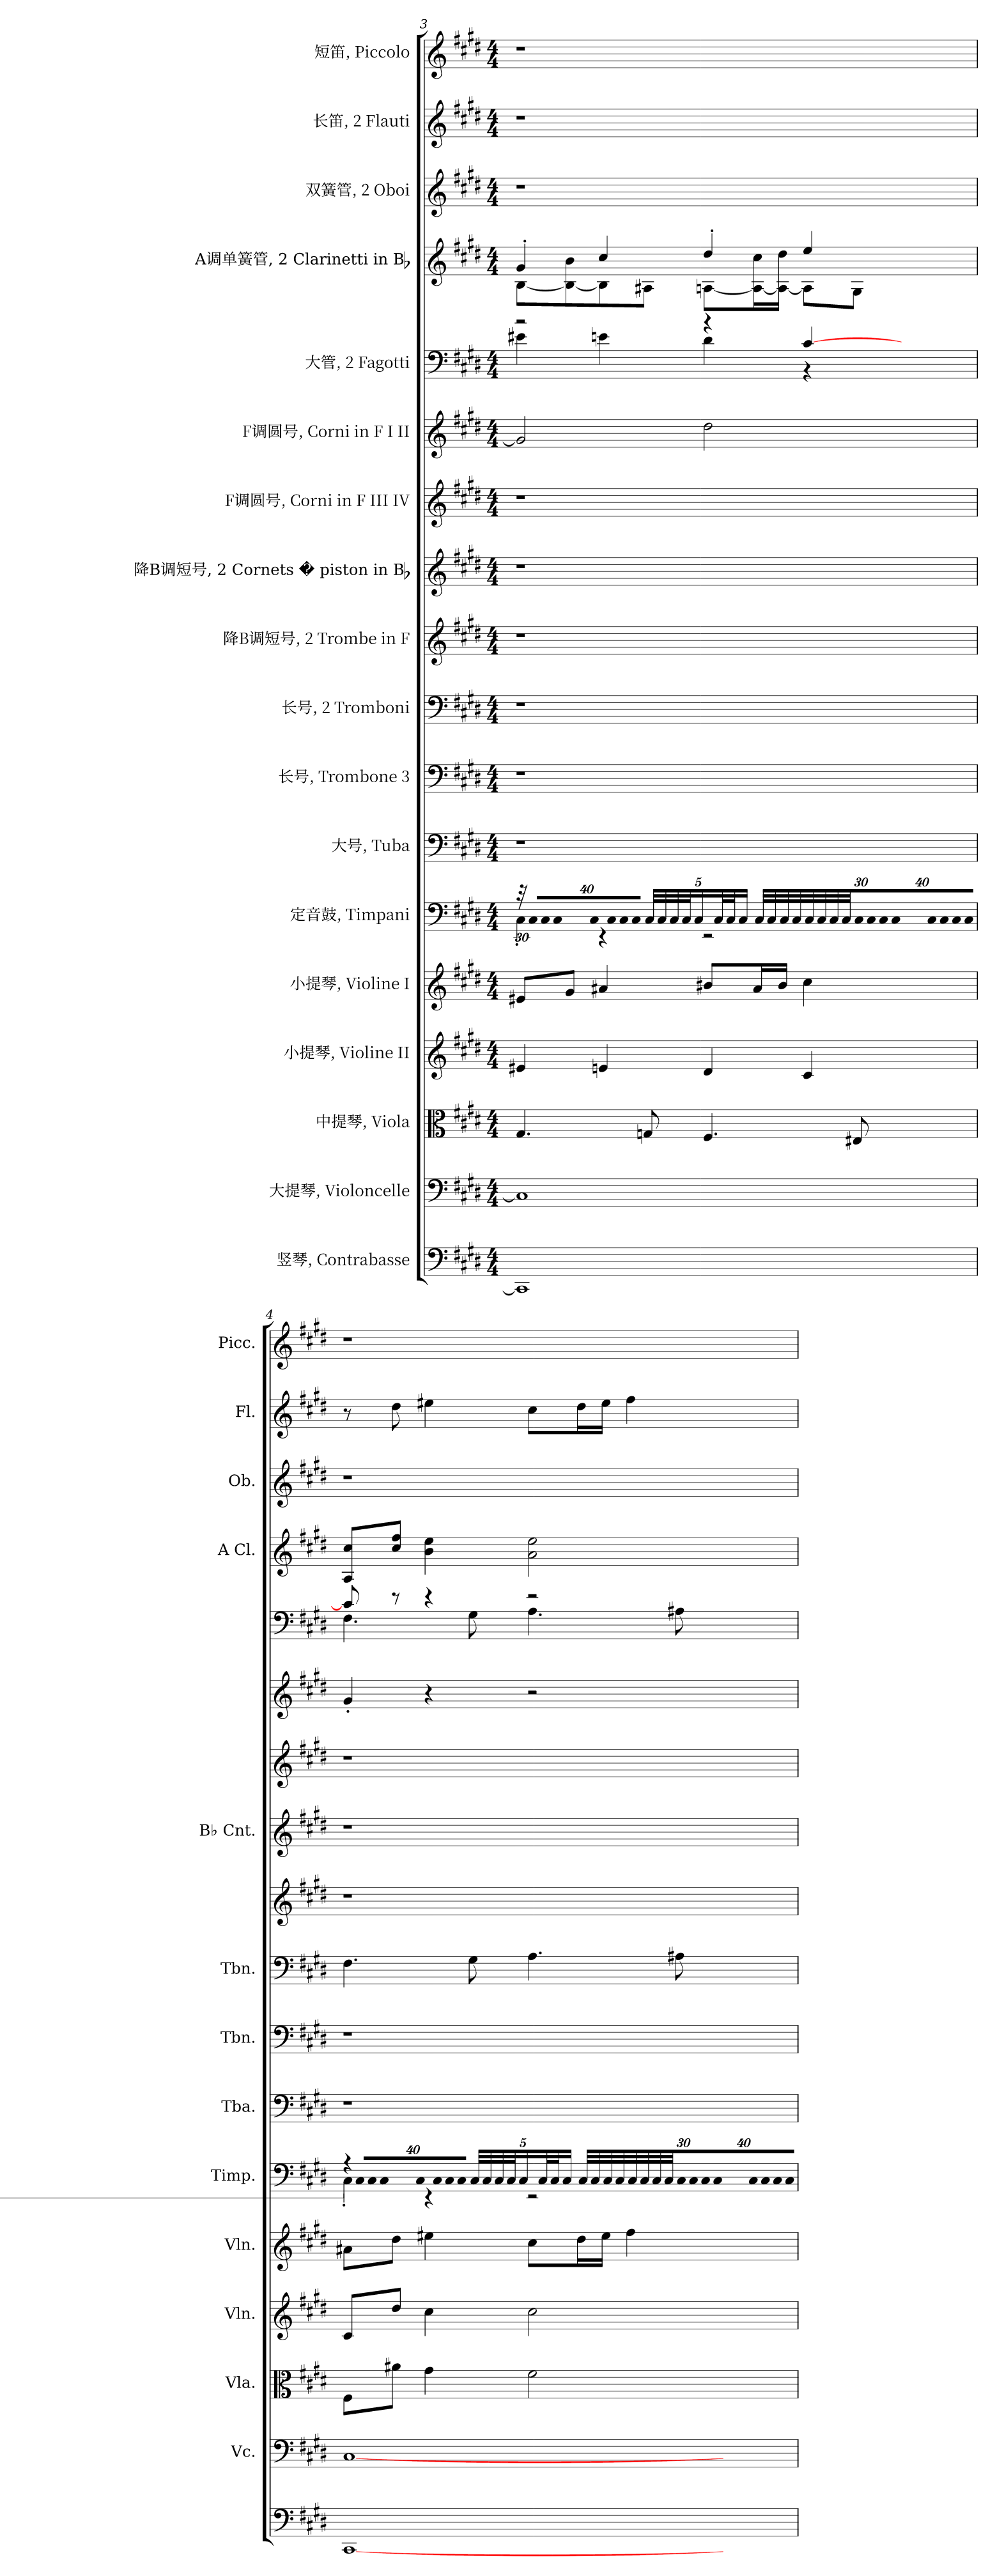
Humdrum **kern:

**kern	**kern	**kern	**kern	**kern	**kern	**kern	**kern	**kern	**kern	**kern	**kern	**kern	**kern	**kern	**kern	**kern	**kern
*part18	*part17	*part16	*part15	*part14	*part13	*part12	*part11	*part10	*part9	*part8	*part7	*part6	*part5	*part4	*part3	*part2	*part1
*staff18	*staff17	*staff16	*staff15	*staff14	*staff13	*staff12	*staff11	*staff10	*staff9	*staff8	*staff7	*staff6	*staff5	*staff4	*staff3	*staff2	*staff1
*I"竖琴, Contrabasse	*I"大提琴, Violoncelle	*I"中提琴, Viola	*I"小提琴, Violine II	*I"小提琴, Violine I	*I"定音鼓, Timpani	*I"大号, Tuba	*I"长号, Trombone 3	*I"长号, 2 Tromboni	*I"降B调短号, 2 Trombe in F	*I"降B调短号, 2 Cornets � piston in Bb	*I"F调圆号, Corni in F III IV	*I"F调圆号, Corni in F I II	*I"大管, 2 Fagotti	*I"A调单簧管, 2 Clarinetti in Bb	*I"双簧管, 2 Oboi	*I"长笛, 2 Flauti	*I"短笛, Piccolo
*	*I'Vc.	*I'Vla.	*I'Vln.	*I'Vln.	*I'Timp.	*I'Tba.	*I'Tbn.	*I'Tbn.	*	*I'B♭ Cnt.	*	*	*	*I'A Cl.	*I'Ob.	*I'Fl.	*I'Picc.
!!LO:PB:g=z
*clefF4	*clefF4	*clefC3	*clefG2	*clefG2	*clefF4	*clefF4	*clefF4	*clefF4	*clefG2	*clefG2	*clefG2	*clefG2	*clefF4	*clefG2	*clefG2	*clefG2	*clefG2
*	*	*	*	*	*	*	*	*	*ITrd1c2	*ITrd1c2	*ITrd4c7	*ITrd4c7	*	*ITrd1c2	*	*	*ITrd-7c-12
*k[f#c#g#d#]	*k[f#c#g#d#]	*k[f#c#g#d#]	*k[f#c#g#d#]	*k[f#c#g#d#]	*k[f#c#g#d#]	*k[f#c#g#d#]	*k[f#c#g#d#]	*k[f#c#g#d#]	*k[f#c#]	*k[f#c#]	*k[f#c#g#]	*k[f#c#g#]	*k[f#c#g#d#]	*k[f#c#]	*k[f#c#g#d#]	*k[f#c#g#d#]	*k[f#c#g#d#]
*M4/4	*M4/4	*M4/4	*M4/4	*M4/4	*M4/4	*M4/4	*M4/4	*M4/4	*M4/4	*M4/4	*M4/4	*M4/4	*M4/4	*M4/4	*M4/4	*M4/4	*M4/4
*MM122	*MM122	*MM122	*MM122	*MM122	*MM122	*MM122	*MM122	*MM122	*MM122	*MM122	*MM122	*MM122	*MM122	*MM122	*MM122	*MM122	*MM122
=3	=3	=3	=3	=3	=3	=3	=3	=3	=3	=3	=3	=3	=3	=3	=3	=3	=3
!	!	!	!	!	!LO:N:vis=64	!	!	!	!	!	!	!	!	!	!	!	!
*	*	*	*	*	*^	*	*	*	*	*	*	*	*^	*^	*	*	*
1CC#]	1C#]	4.G#/	4e#X/	8e#X/L	960%17r	4C#'\	1r	1r	1r	1r	1r	1r	2c#/]	2r	4e#X\	4f#'/	[8A\L	1r	1r	1r
!	!	!	!	!	!LO:N:vis=32	!	!	!	!	!	!	!	!	!	!	!	!	!	!	!
.	.	.	.	.	640%23C#/LLL	.	.	.	.	.	.	.	.	.	.	.	.	.	.	.
!	!	!	!	!	!LO:N:vis=32	!	!	!	!	!	!	!	!	!	!	!	!	!	!	!
.	.	.	.	.	640%23C#/	.	.	.	.	.	.	.	.	.	.	.	.	.	.	.
!	!	!	!	!	!LO:N:vis=256%9	!	!	!	!	!	!	!	!	!	!	!	!	!	!	!
.	.	.	.	.	960%17C#/K	.	.	.	.	.	.	.	.	.	.	.	.	.	.	.
!	!	!	!	!	!LO:N:vis=32	!	!	!	!	!	!	!	!	!	!	!	!	!	!	!
.	.	.	.	.	640%23C#/	.	.	.	.	.	.	.	.	.	.	.	.	.	.	.
.	.	.	.	8g#/J	.	.	.	.	.	.	.	.	.	.	.	.	8A\_ 8a\	.	.	.
!	!	!	!	!	!LO:N:vis=32	!	!	!	!	!	!	!	!	!	!	!	!	!	!	!
.	.	.	.	.	640%23C#/	.	.	.	.	.	.	.	.	.	.	.	.	.	.	.
!	!	!	!	!	!LO:N:vis=32	!	!	!	!	!	!	!	!	!	!	!	!	!	!	!
.	.	.	.	.	640%23C#/	.	.	.	.	.	.	.	.	.	.	.	.	.	.	.
!	!	!	!	!	!LO:N:vis=32	!	!	!	!	!	!	!	!	!	!	!	!	!	!	!
.	.	.	.	.	640%23C#/JJJ	.	.	.	.	.	.	.	.	.	.	.	.	.	.	.
.	.	.	4en/	4a#X/	.	4r	.	.	.	.	.	.	.	.	4en\	4b/	8A\]	.	.	.
*	*	*	*	*	*Xbrackettup	*	*	*	*	*	*	*	*	*	*	*	*	*	*	*
.	.	.	.	.	40C#/LLL	.	.	.	.	.	.	.	.	.	.	.	.	.	.	.
.	.	.	.	.	40C#/	.	.	.	.	.	.	.	.	.	.	.	.	.	.	.
.	.	.	.	.	40C#/	.	.	.	.	.	.	.	.	.	.	.	.	.	.	.
.	.	.	.	.	40C#/J	.	.	.	.	.	.	.	.	.	.	.	.	.	.	.
.	.	.	.	.	20C#/	.	.	.	.	.	.	.	.	.	.	.	.	.	.	.
.	.	8Gn/	.	.	.	.	.	.	.	.	.	.	.	.	.	.	8G#X\J	.	.	.
.	.	.	.	.	40C#/L	.	.	.	.	.	.	.	.	.	.	.	.	.	.	.
.	.	.	.	.	40C#/J	.	.	.	.	.	.	.	.	.	.	.	.	.	.	.
.	.	.	.	.	20C#/JJ	.	.	.	.	.	.	.	.	.	.	.	.	.	.	.
.	.	4.F#/	4d#/	8b#X/L	.	2r	.	.	.	.	.	.	2g#\	4r	4d#\	4cc#'/	[8Gn\L	.	.	.
.	.	.	.	.	32C#/LLL	.	.	.	.	.	.	.	.	.	.	.	.	.	.	.
.	.	.	.	.	32C#/	.	.	.	.	.	.	.	.	.	.	.	.	.	.	.
.	.	.	.	.	32C#/	.	.	.	.	.	.	.	.	.	.	.	.	.	.	.
.	.	.	.	.	32C#/	.	.	.	.	.	.	.	.	.	.	.	.	.	.	.
.	.	.	.	16a#/L	.	.	.	.	.	.	.	.	.	.	.	.	16G\_ 16b\L	.	.	.
.	.	.	.	.	32C#/	.	.	.	.	.	.	.	.	.	.	.	.	.	.	.
.	.	.	.	.	32C#/	.	.	.	.	.	.	.	.	.	.	.	.	.	.	.
.	.	.	.	16b#/JJ	.	.	.	.	.	.	.	.	.	.	.	.	16G\_ 16cc#\JJ	.	.	.
.	.	.	.	.	32C#/	.	.	.	.	.	.	.	.	.	.	.	.	.	.	.
.	.	.	.	.	32C#/	.	.	.	.	.	.	.	.	.	.	.	.	.	.	.
.	.	.	4c#/	4cc#\	.	.	.	.	.	.	.	.	.	[4c#/	4r	4dd/	8G\L]	.	.	.
!	!	!	!	!	!LO:N:vis=256%9	!	!	!	!	!	!	!	!	!	!	!	!	!	!	!
.	.	.	.	.	960%17C#/K	.	.	.	.	.	.	.	.	.	.	.	.	.	.	.
!	!	!	!	!	!LO:N:vis=32	!	!	!	!	!	!	!	!	!	!	!	!	!	!	!
.	.	.	.	.	640%23C#/	.	.	.	.	.	.	.	.	.	.	.	.	.	.	.
!	!	!	!	!	!LO:N:vis=32	!	!	!	!	!	!	!	!	!	!	!	!	!	!	!
.	.	.	.	.	640%23C#/	.	.	.	.	.	.	.	.	.	.	.	.	.	.	.
!	!	!	!	!	!LO:N:vis=256%9	!	!	!	!	!	!	!	!	!	!	!	!	!	!	!
.	.	.	.	.	960%17C#/K	.	.	.	.	.	.	.	.	.	.	.	.	.	.	.
!	!	!	!	!	!LO:N:vis=32	!	!	!	!	!	!	!	!	!	!	!	!	!	!	!
.	.	.	.	.	640%23C#/	.	.	.	.	.	.	.	.	.	.	.	.	.	.	.
.	.	8E#X/	.	.	.	.	.	.	.	.	.	.	.	.	.	.	8F#\J	.	.	.
!	!	!	!	!	!LO:N:vis=32	!	!	!	!	!	!	!	!	!	!	!	!	!	!	!
.	.	.	.	.	640%23C#/	.	.	.	.	.	.	.	.	.	.	.	.	.	.	.
!	!	!	!	!	!LO:N:vis=32	!	!	!	!	!	!	!	!	!	!	!	!	!	!	!
.	.	.	.	.	640%23C#/	.	.	.	.	.	.	.	.	.	.	.	.	.	.	.
!	!	!	!	!	!LO:N:vis=32	!	!	!	!	!	!	!	!	!	!	!	!	!	!	!
.	.	.	.	.	640%23C#/JJJ	.	.	.	.	.	.	.	.	.	.	.	.	.	.	.
480ryy	480ryy	480ryy	480ryy	480ryy	.	480ryy	480ryy	480ryy	480ryy	480ryy	480ryy	480ryy	480ryy	480ryy	480ryy	480ryy	480ryy	480ryy	480ryy	480ryy
*	*	*	*	*	*	*	*	*	*	*	*	*	*	*	*	*v	*v	*	*	*
!!LO:PB:g=z
=4	=4	=4	=4	=4	=4	=4	=4	=4	=4	=4	=4	=4	=4	=4	=4	=4	=4	=4	=4
*	*	*	*	*	*brackettup	*	*	*	*	*	*	*	*	*	*	*	*	*	*
*	*	*	*	*	*	*	*	*	*	*	*	*	*	*	*	*	*	*	*MM122
*	*	*	*	*	*	*	*	*	*	*	*	*	*	*	*	*^	*	*	*
!	!	!	!	!	!LO:N:vis=64	!	!	!	!	!	!	!	!	!	!	!	!	!	!	!
*	*	*	*	*	*	*	*	*	*	*	*	*	*	*	*	*v	*v	*	*	*
[1CC#	[1C#	8F#\L	8c#/L	8a#X\L	960%17r	4C#'\	1r	1r	4.F#\	1r	1r	1r	4c#'/	8c#/]	4.F#\	8G/ 8b/L	1r	8r	1r
!	!	!	!	!	!LO:N:vis=32	!	!	!	!	!	!	!	!	!	!	!	!	!	!
.	.	.	.	.	640%23C#/LLL	.	.	.	.	.	.	.	.	.	.	.	.	.	.
!	!	!	!	!	!LO:N:vis=32	!	!	!	!	!	!	!	!	!	!	!	!	!	!
.	.	.	.	.	640%23C#/	.	.	.	.	.	.	.	.	.	.	.	.	.	.
!	!	!	!	!	!LO:N:vis=256%9	!	!	!	!	!	!	!	!	!	!	!	!	!	!
.	.	.	.	.	960%17C#/K	.	.	.	.	.	.	.	.	.	.	.	.	.	.
!	!	!	!	!	!LO:N:vis=32	!	!	!	!	!	!	!	!	!	!	!	!	!	!
.	.	.	.	.	640%23C#/	.	.	.	.	.	.	.	.	.	.	.	.	.	.
.	.	8a#X\J	8dd#/J	8dd#\J	.	.	.	.	.	.	.	.	.	8r	.	8b/ 8ee/J	.	8dd#\	.
!	!	!	!	!	!LO:N:vis=32	!	!	!	!	!	!	!	!	!	!	!	!	!	!
.	.	.	.	.	640%23C#/	.	.	.	.	.	.	.	.	.	.	.	.	.	.
!	!	!	!	!	!LO:N:vis=32	!	!	!	!	!	!	!	!	!	!	!	!	!	!
.	.	.	.	.	640%23C#/	.	.	.	.	.	.	.	.	.	.	.	.	.	.
!	!	!	!	!	!LO:N:vis=32	!	!	!	!	!	!	!	!	!	!	!	!	!	!
.	.	.	.	.	640%23C#/JJJ	.	.	.	.	.	.	.	.	.	.	.	.	.	.
.	.	4g#\	4cc#\	4ee#X\	.	4r	.	.	.	.	.	.	4r	4r	.	4a\ 4dd\	.	4ee#X\	.
*	*	*	*	*	*Xbrackettup	*	*	*	*	*	*	*	*	*	*	*	*	*	*
.	.	.	.	.	40C#/LLL	.	.	.	.	.	.	.	.	.	.	.	.	.	.
.	.	.	.	.	40C#/	.	.	.	.	.	.	.	.	.	.	.	.	.	.
.	.	.	.	.	40C#/	.	.	.	.	.	.	.	.	.	.	.	.	.	.
.	.	.	.	.	40C#/J	.	.	.	.	.	.	.	.	.	.	.	.	.	.
.	.	.	.	.	20C#/	.	.	.	.	.	.	.	.	.	.	.	.	.	.
.	.	.	.	.	.	.	.	.	8G#\	.	.	.	.	.	8G#\	.	.	.	.
.	.	.	.	.	40C#/L	.	.	.	.	.	.	.	.	.	.	.	.	.	.
.	.	.	.	.	40C#/J	.	.	.	.	.	.	.	.	.	.	.	.	.	.
.	.	.	.	.	20C#/JJ	.	.	.	.	.	.	.	.	.	.	.	.	.	.
.	.	2f#\	2cc#\	8cc#\L	.	2r	.	.	4.A\	.	.	.	2r	2r	4.A\	2g\ 2dd\	.	8cc#\L	.
.	.	.	.	.	32C#/LLL	.	.	.	.	.	.	.	.	.	.	.	.	.	.
.	.	.	.	.	32C#/	.	.	.	.	.	.	.	.	.	.	.	.	.	.
.	.	.	.	.	32C#/	.	.	.	.	.	.	.	.	.	.	.	.	.	.
.	.	.	.	.	32C#/	.	.	.	.	.	.	.	.	.	.	.	.	.	.
.	.	.	.	16dd#\L	.	.	.	.	.	.	.	.	.	.	.	.	.	16dd#\L	.
.	.	.	.	.	32C#/	.	.	.	.	.	.	.	.	.	.	.	.	.	.
.	.	.	.	.	32C#/	.	.	.	.	.	.	.	.	.	.	.	.	.	.
.	.	.	.	16ee#\JJ	.	.	.	.	.	.	.	.	.	.	.	.	.	16ee#\JJ	.
.	.	.	.	.	32C#/	.	.	.	.	.	.	.	.	.	.	.	.	.	.
.	.	.	.	.	32C#/	.	.	.	.	.	.	.	.	.	.	.	.	.	.
.	.	.	.	4ff#\	.	.	.	.	.	.	.	.	.	.	.	.	.	4ff#\	.
!	!	!	!	!	!LO:N:vis=256%9	!	!	!	!	!	!	!	!	!	!	!	!	!	!
.	.	.	.	.	960%17C#/K	.	.	.	.	.	.	.	.	.	.	.	.	.	.
!	!	!	!	!	!LO:N:vis=32	!	!	!	!	!	!	!	!	!	!	!	!	!	!
.	.	.	.	.	640%23C#/	.	.	.	.	.	.	.	.	.	.	.	.	.	.
!	!	!	!	!	!LO:N:vis=32	!	!	!	!	!	!	!	!	!	!	!	!	!	!
.	.	.	.	.	640%23C#/	.	.	.	.	.	.	.	.	.	.	.	.	.	.
!	!	!	!	!	!LO:N:vis=256%9	!	!	!	!	!	!	!	!	!	!	!	!	!	!
.	.	.	.	.	960%17C#/K	.	.	.	.	.	.	.	.	.	.	.	.	.	.
!	!	!	!	!	!LO:N:vis=32	!	!	!	!	!	!	!	!	!	!	!	!	!	!
.	.	.	.	.	640%23C#/	.	.	.	.	.	.	.	.	.	.	.	.	.	.
.	.	.	.	.	.	.	.	.	8A#X\	.	.	.	.	.	8A#X\	.	.	.	.
!	!	!	!	!	!LO:N:vis=32	!	!	!	!	!	!	!	!	!	!	!	!	!	!
.	.	.	.	.	640%23C#/	.	.	.	.	.	.	.	.	.	.	.	.	.	.
!	!	!	!	!	!LO:N:vis=32	!	!	!	!	!	!	!	!	!	!	!	!	!	!
.	.	.	.	.	640%23C#/	.	.	.	.	.	.	.	.	.	.	.	.	.	.
!	!	!	!	!	!LO:N:vis=32	!	!	!	!	!	!	!	!	!	!	!	!	!	!
.	.	.	.	.	640%23C#/JJJ	.	.	.	.	.	.	.	.	.	.	.	.	.	.
480ryy	480ryy	480ryy	480ryy	480ryy	.	480ryy	480ryy	480ryy	480ryy	480ryy	480ryy	480ryy	480ryy	480ryy	480ryy	480ryy	480ryy	480ryy	480ryy
*	*	*	*	*	*v	*v	*	*	*	*	*	*	*	*v	*v	*	*	*	*
=	=	=	=	=	=	=	=	=	=	=	=	=	=	=	=	=	=
*-	*-	*-	*-	*-	*-	*-	*-	*-	*-	*-	*-	*-	*-	*-	*-	*-	*-
